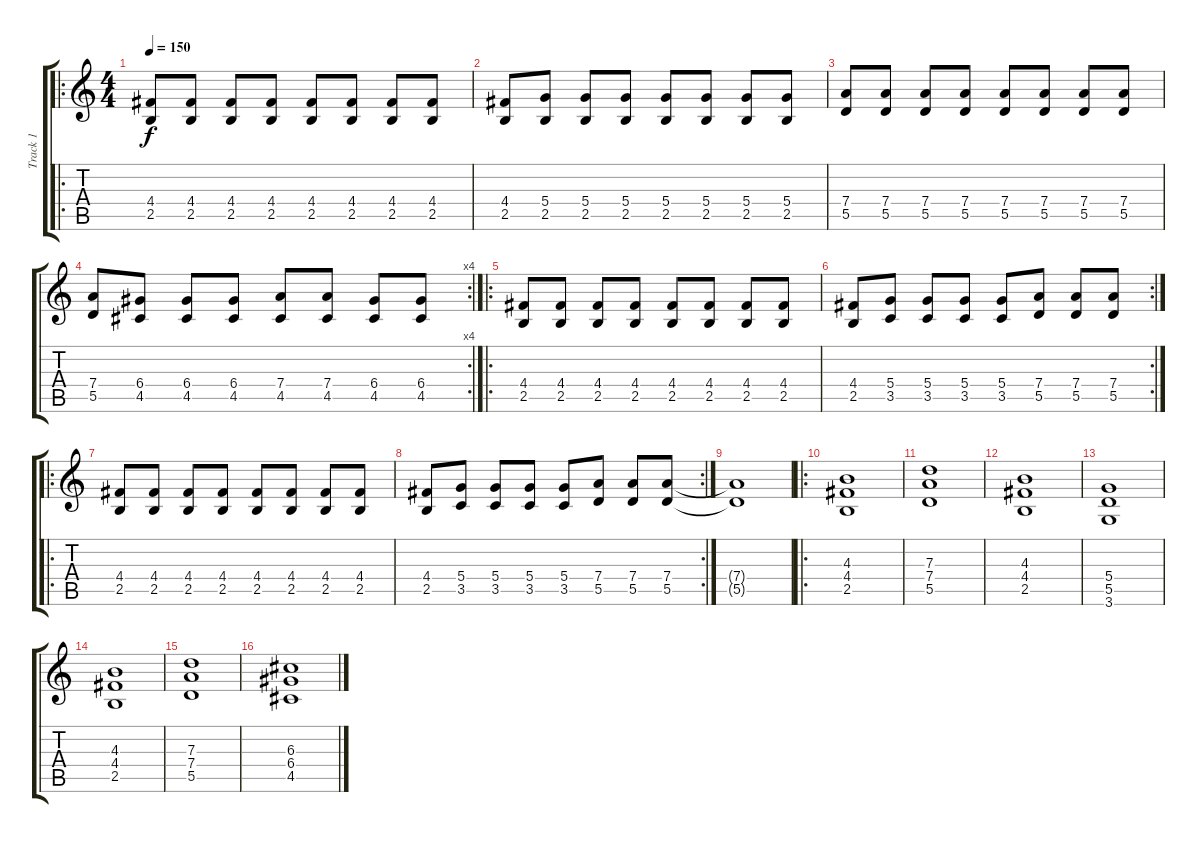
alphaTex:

\track ("Track 1" "Track 1") {instrument distortionguitar}
\staff {score tabs}
\tuning (E4 B3 G3 D3 A2 E2) {hide}
\ro
\ts (4 4)
\tempo 150
\clef g2
\ks c
(4.4 2.5).8{dy f} (4.4 2.5).8 (4.4 2.5).8 (4.4 2.5).8 (4.4 2.5).8 (4.4 2.5).8 (4.4 2.5).8 (4.4 2.5).8 |
(4.4 2.5).8 (5.4 2.5).8 (5.4 2.5).8 (5.4 2.5).8 (5.4 2.5).8 (5.4 2.5).8 (5.4 2.5).8 (5.4 2.5).8 |
(7.4 5.5).8 (7.4 5.5).8 (7.4 5.5).8 (7.4 5.5).8 (7.4 5.5).8 (7.4 5.5).8 (7.4 5.5).8 (7.4 5.5).8 |
\rc 4
(7.4 5.5).8 (6.4 4.5).8 (6.4 4.5).8 (6.4 4.5).8 (7.4 4.5).8 (7.4 4.5).8 (6.4 4.5).8 (6.4 4.5).8 |
\ro
(4.4 2.5).8 (4.4 2.5).8 (4.4 2.5).8 (4.4 2.5).8 (4.4 2.5).8 (4.4 2.5).8 (4.4 2.5).8 (4.4 2.5).8 |
\rc 2
(4.4 2.5).8 (5.4 3.5).8 (5.4 3.5).8 (5.4 3.5).8 (5.4 3.5).8 (7.4 5.5).8 (7.4 5.5).8 (7.4 5.5).8 |
\ro
(4.4 2.5).8 (4.4 2.5).8 (4.4 2.5).8 (4.4 2.5).8 (4.4 2.5).8 (4.4 2.5).8 (4.4 2.5).8 (4.4 2.5).8 |
\rc 2
(4.4 2.5).8 (5.4 3.5).8 (5.4 3.5).8 (5.4 3.5).8 (5.4 3.5).8 (7.4 5.5).8 (7.4 5.5).8 (7.4 5.5).8 |
(7.4{t} 5.5{t}).1 |
\ro
(4.3 4.4 2.5).1 |
(7.3 7.4 5.5).1 |
(4.3 4.4 2.5).1 |
(5.4 5.5 3.6).1 |
(4.3 4.4 2.5).1 |
(7.3 7.4 5.5).1 |
(6.3 6.4 4.5).1
